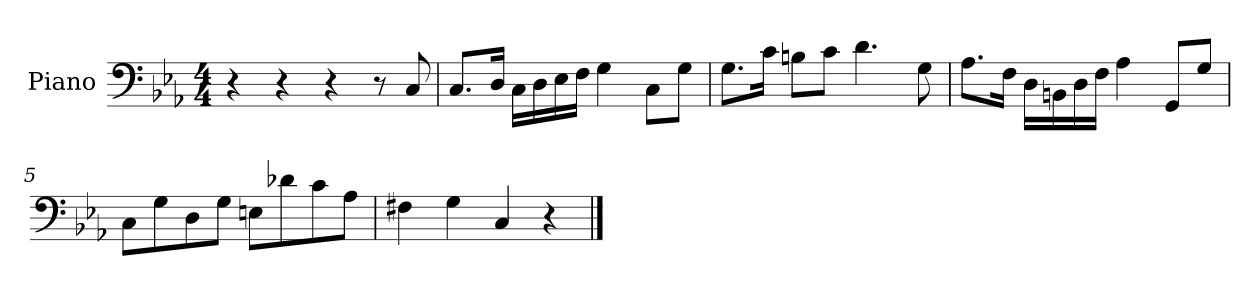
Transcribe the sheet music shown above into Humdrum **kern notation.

**kern
*part1
*staff1
*I"Piano
*I'Pno
*clefF4
*k[b-e-a-]
*c:
*M4/4
=1
4r
4r
4r
8r
8C/
=2
8.C/L
16D/Jk
16C\LL
16D\
16E-\
16F\JJ
4G\
8C\L
8G\J
=3
8.G\L
16c\Jk
8Bn\L
8c\J
4.d\
8G\
=4
8.A-\L
16F\Jk
16D\LL
16BBn\
16D\
16F\JJ
4A-\
8GG/L
8G/J
=5
8C\L
8G\
8D\
8G\J
8En\L
8d-X\
8c\
8A-\J
=6
4F#X\
4G\
4C/
4r
==
*-
